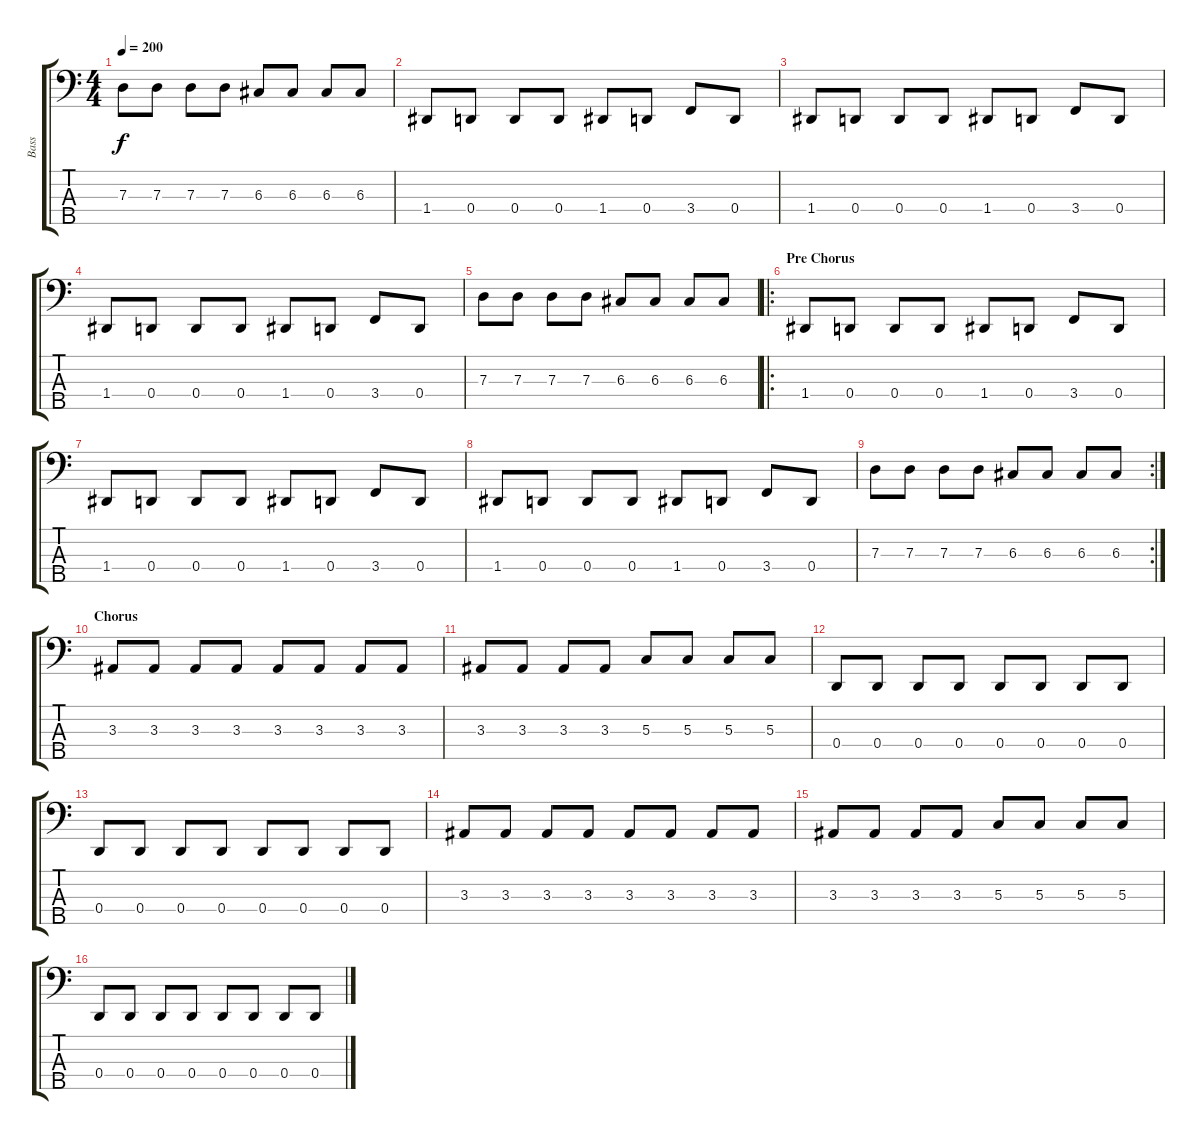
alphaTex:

\track ("Bass" "Bass") {instrument electricbasspick}
\staff {score tabs}
\tuning (F2 C2 G1 D1 A0) {hide}
\ts (4 4)
\tempo 200
\clef f4
\ks c
7.3.8{dy f} 7.3.8 7.3.8 7.3.8 6.3.8 6.3.8 6.3.8 6.3.8 |
1.4.8 0.4.8 0.4.8 0.4.8 1.4.8 0.4.8 3.4.8 0.4.8 |
1.4.8 0.4.8 0.4.8 0.4.8 1.4.8 0.4.8 3.4.8 0.4.8 |
1.4.8 0.4.8 0.4.8 0.4.8 1.4.8 0.4.8 3.4.8 0.4.8 |
7.3.8 7.3.8 7.3.8 7.3.8 6.3.8 6.3.8 6.3.8 6.3.8 |
\ro
\section ("" "Pre Chorus")
1.4.8 0.4.8 0.4.8 0.4.8 1.4.8 0.4.8 3.4.8 0.4.8 |
1.4.8 0.4.8 0.4.8 0.4.8 1.4.8 0.4.8 3.4.8 0.4.8 |
1.4.8 0.4.8 0.4.8 0.4.8 1.4.8 0.4.8 3.4.8 0.4.8 |
\rc 2
7.3.8 7.3.8 7.3.8 7.3.8 6.3.8 6.3.8 6.3.8 6.3.8 |
\section ("" "Chorus")
3.3.8 3.3.8 3.3.8 3.3.8 3.3.8 3.3.8 3.3.8 3.3.8 |
3.3.8 3.3.8 3.3.8 3.3.8 5.3.8 5.3.8 5.3.8 5.3.8 |
0.4.8 0.4.8 0.4.8 0.4.8 0.4.8 0.4.8 0.4.8 0.4.8 |
0.4.8 0.4.8 0.4.8 0.4.8 0.4.8 0.4.8 0.4.8 0.4.8 |
3.3.8 3.3.8 3.3.8 3.3.8 3.3.8 3.3.8 3.3.8 3.3.8 |
3.3.8 3.3.8 3.3.8 3.3.8 5.3.8 5.3.8 5.3.8 5.3.8 |
0.4.8 0.4.8 0.4.8 0.4.8 0.4.8 0.4.8 0.4.8 0.4.8
